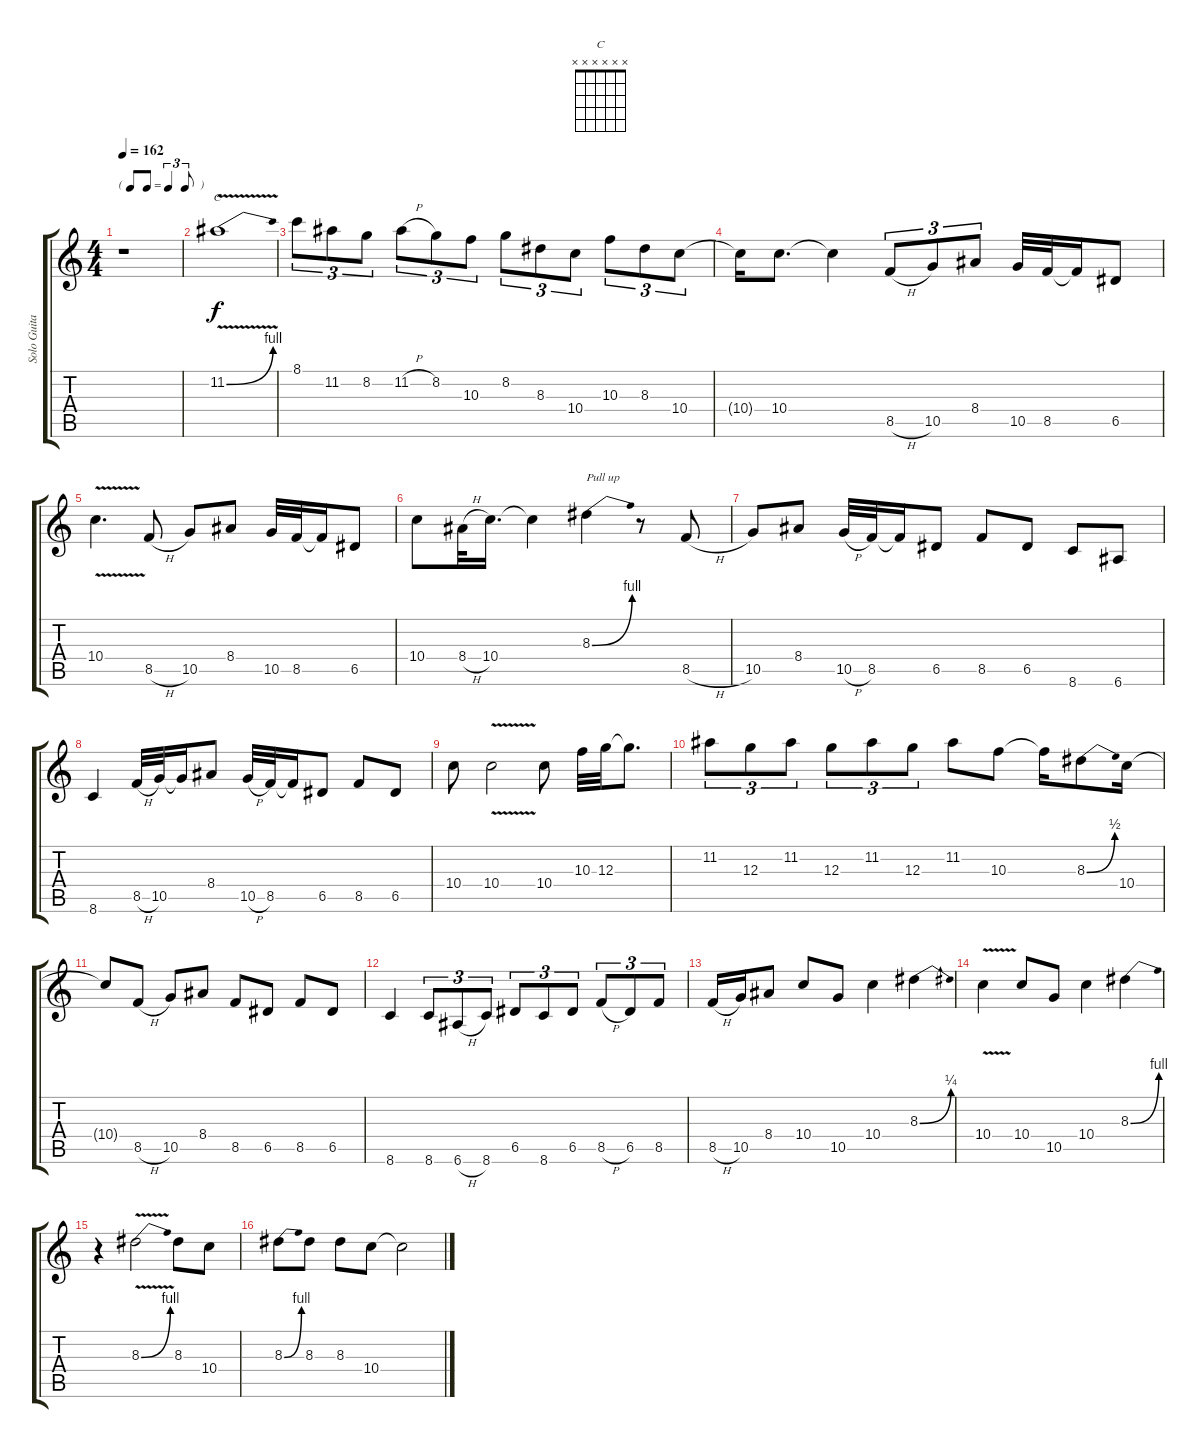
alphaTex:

\track ("Solo Guitar" "Solo Guita") {instrument distortionguitar}
\staff {score tabs}
\tuning (E4 B3 G3 D3 A2 E2) {hide}
\chord ("C" x x x x x x)
\ts (4 4)
\tf triplet8th
\tempo 162
\clef g2
\ks c
r.1{dy f} |
11.2{be (bend 0 0 60 4) v}.1{ch "C"} |
8.1.8{tu (3 2)} 11.2.8{tu (3 2)} 8.2.8{tu (3 2)} 11.2{h}.8{tu (3 2)} 8.2.8{tu (3 2)} 10.3.8{tu (3 2)} 8.2.8{tu (3 2)} 8.3.8{tu (3 2)} 10.4.8{tu (3 2)} 10.3.8{tu (3 2)} 8.3.8{tu (3 2)} 10.4.8{tu (3 2)} |
10.4{t}.16 10.4.8{d} 10.4{t}.4 8.5{h}.8{tu (3 2)} 10.5.8{tu (3 2)} 8.4.8{tu (3 2)} 10.5.32 8.5.32 8.5{t}.16 6.5.8 |
10.4{v}.4{d} 8.5{h}.8 10.5.8 8.4.8 10.5.32 8.5.32 8.5{t}.16 6.5.8 |
10.4.8 8.4{h}.32 10.4.16{d} 10.4{t}.4 8.3{be (bend 0 0 60 4)}.4{txt "Pull up"} r.8 8.5{h}.8 |
10.5.8 8.4.8 10.5{h}.32 8.5.32 8.5{t}.16 6.5.8 8.5.8 6.5.8 8.6.8 6.6.8 |
8.6.4 8.5{h}.32 10.5.32 10.5{t}.16 8.4.8 10.5{h}.32 8.5.32 8.5{t}.16 6.5.8 8.5.8 6.5.8 |
10.4.8 10.4{v}.2 10.4.8 10.3.32 12.3.32 12.3{t}.8{d} |
11.2.8{tu (3 2)} 12.3.8{tu (3 2)} 11.2.8{tu (3 2)} 12.3.8{tu (3 2)} 11.2.8{tu (3 2)} 12.3.8{tu (3 2)} 11.2.8 10.3.8 10.3{t}.16 8.3{be (bend 0 0 60 2)}.8 10.4.16 |
10.4{t}.8 8.5{h}.8 10.5.8 8.4.8 8.5.8 6.5.8 8.5.8 6.5.8 |
8.6.4 8.6.8{tu (3 2)} 6.6{h}.8{tu (3 2)} 8.6.8{tu (3 2)} 6.5.8{tu (3 2)} 8.6.8{tu (3 2)} 6.5.8{tu (3 2)} 8.5{h}.8{tu (3 2)} 6.5.8{tu (3 2)} 8.5.8{tu (3 2)} |
8.5{h}.16 10.5.16 8.4.8 10.4.8 10.5.8 10.4.4 8.3{be (bend 0 0 60 1)}.4 |
10.4{v}.4 10.4.8 10.5.8 10.4.4 8.3{be (bend 0 0 60 4)}.4 |
r.4 8.3{be (bend 0 0 60 4) v}.2 8.3.8 10.4.8 |
8.3{be (bend 0 0 60 4)}.8 8.3.8 8.3.8 10.4.8 10.4{t}.2
